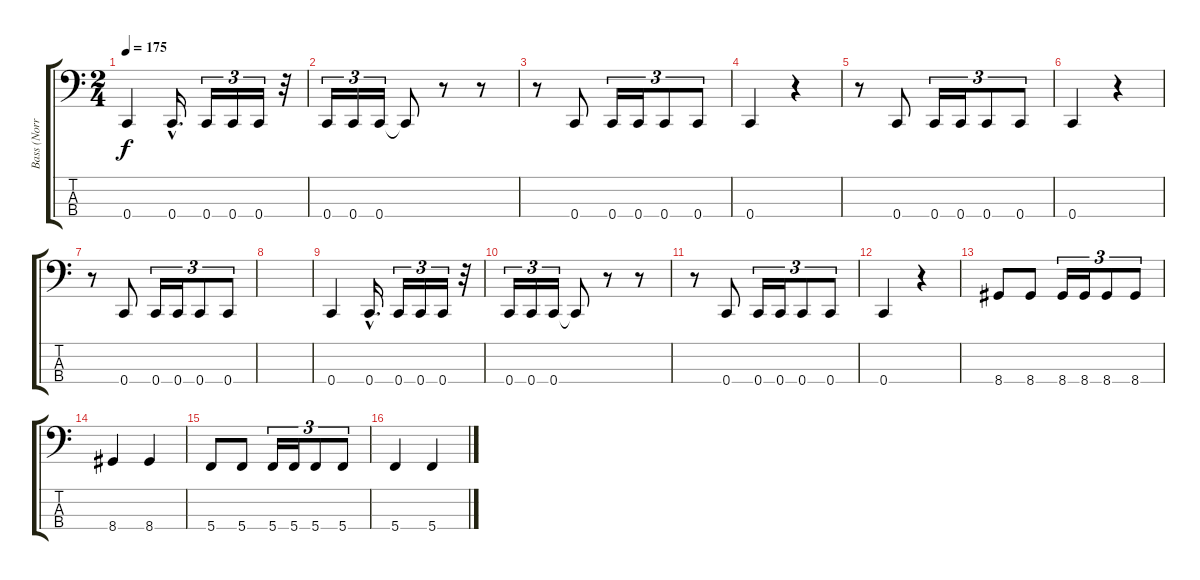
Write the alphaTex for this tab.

\track ("Bass (Norris)" "Bass (Norr") {instrument electricbasspick}
\staff {score tabs}
\tuning (F2 C2 G1 C1) {hide}
\ts (2 4)
\tempo 175
\clef f4
\ks c
0.4.4{dy f} 0.4{hac}.16{d} 0.4.16{tu (3 2)} 0.4.16{tu (3 2)} 0.4.16{tu (3 2)} r.32 |
0.4.16{tu (3 2)} 0.4.16{tu (3 2)} 0.4.16{tu (3 2)} 0.4{t}.8 r.8 r.8 |
r.8 0.4.8 0.4.16{tu (3 2)} 0.4.16{tu (3 2)} 0.4.8{tu (3 2)} 0.4.8{tu (3 2)} |
0.4.4 r.4 |
r.8 0.4.8 0.4.16{tu (3 2)} 0.4.16{tu (3 2)} 0.4.8{tu (3 2)} 0.4.8{tu (3 2)} |
0.4.4 r.4 |
r.8 0.4.8 0.4.16{tu (3 2)} 0.4.16{tu (3 2)} 0.4.8{tu (3 2)} 0.4.8{tu (3 2)} |
|
0.4.4 0.4{hac}.16{d} 0.4.16{tu (3 2)} 0.4.16{tu (3 2)} 0.4.16{tu (3 2)} r.32 |
0.4.16{tu (3 2)} 0.4.16{tu (3 2)} 0.4.16{tu (3 2)} 0.4{t}.8 r.8 r.8 |
r.8 0.4.8 0.4.16{tu (3 2)} 0.4.16{tu (3 2)} 0.4.8{tu (3 2)} 0.4.8{tu (3 2)} |
0.4.4 r.4 |
8.4.8 8.4.8 8.4.16{tu (3 2)} 8.4.16{tu (3 2)} 8.4.8{tu (3 2)} 8.4.8{tu (3 2)} |
8.4.4 8.4.4 |
5.4.8 5.4.8 5.4.16{tu (3 2)} 5.4.16{tu (3 2)} 5.4.8{tu (3 2)} 5.4.8{tu (3 2)} |
5.4.4 5.4.4
